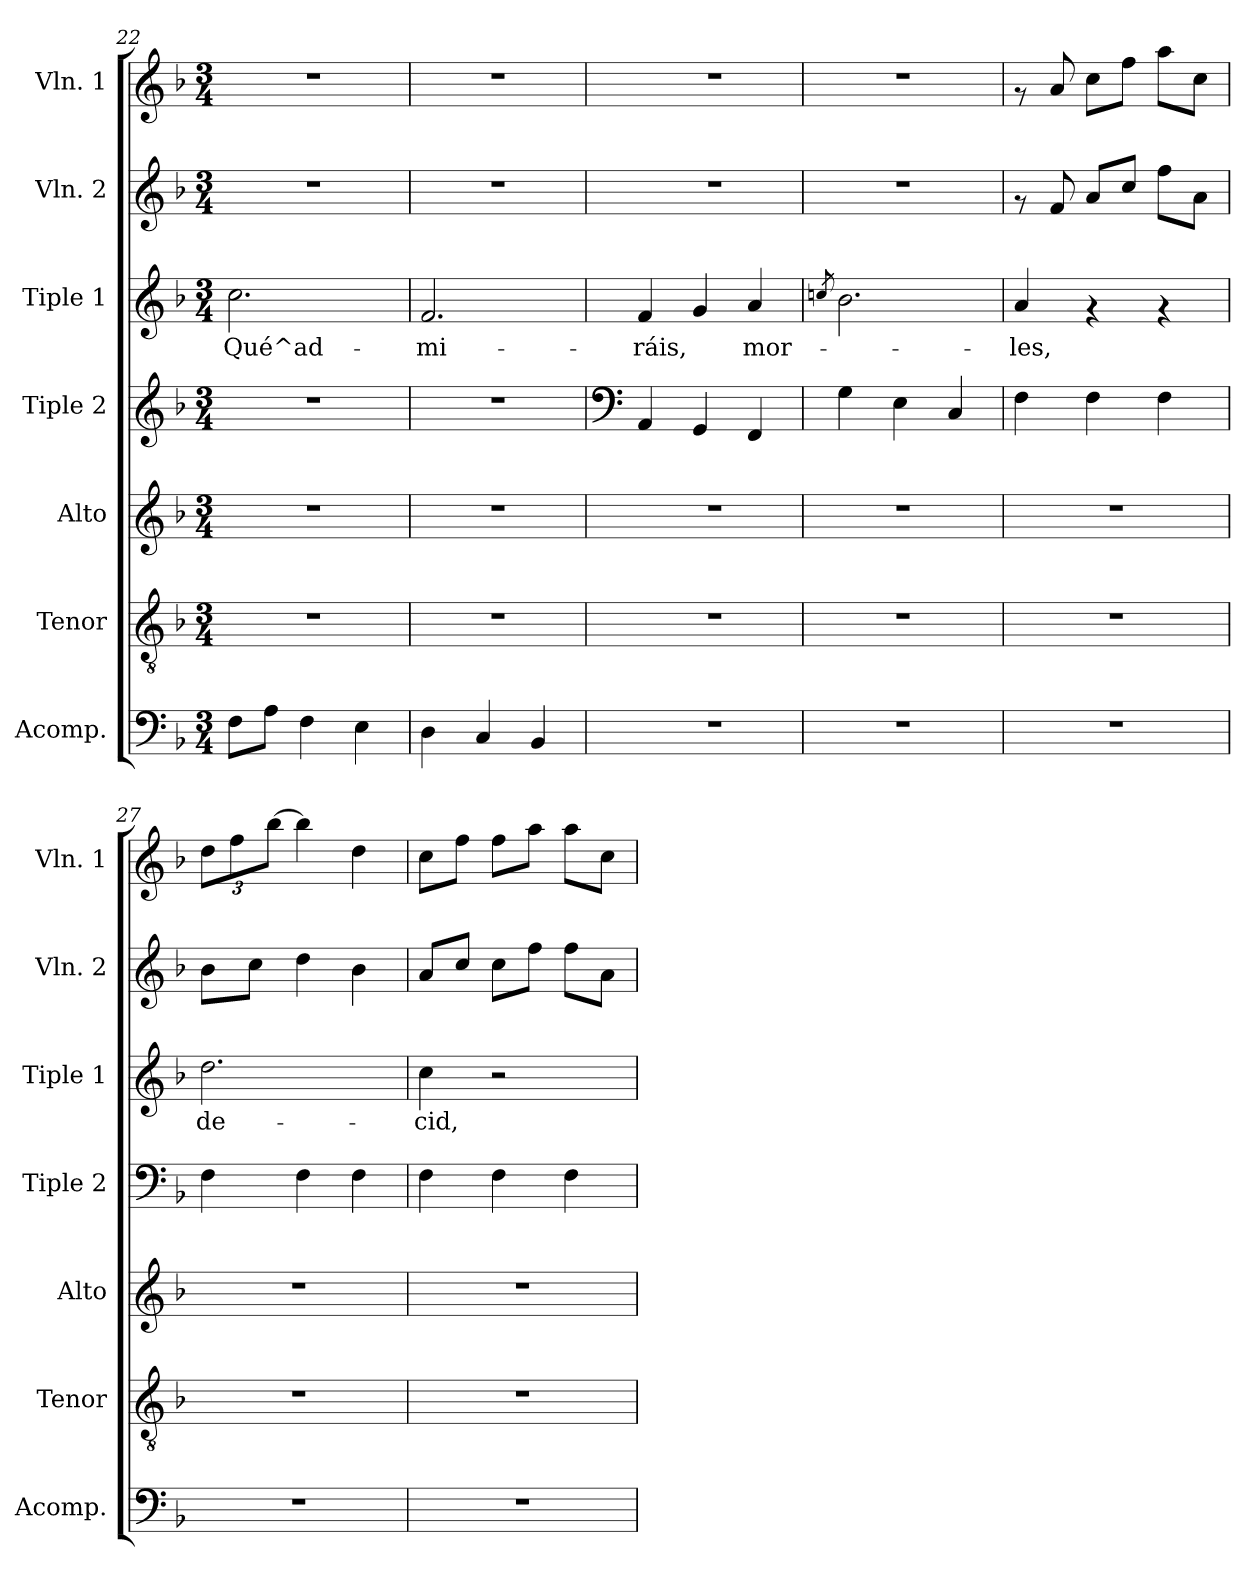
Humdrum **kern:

**kern	**kern	**kern	**kern	**kern	**text	**kern	**kern
*part7	*part6	*part5	*part4	*part3	*part3	*part2	*part1
*staff7	*staff6	*staff5	*staff4	*staff3	*staff3	*staff2	*staff1
*I"Acomp.	*I"Tenor	*I"Alto	*I"Tiple 2	*I"Tiple 1	*	*I"Vln. 2	*I"Vln. 1
*I'Acomp.	*I'Tenor	*I'Alto	*I'Tiple 2	*I'Tiple 1	*	*I'Vln. 2	*I'Vln. 1
*clefF4	*clefGv2	*clefG2	*clefG2	*clefG2	*	*clefG2	*clefG2
*k[b-]	*k[b-]	*k[b-]	*k[b-]	*k[b-]	*	*k[b-]	*k[b-]
*F:	*F:	*F:	*F:	*F:	*	*F:	*F:
*M3/4	*M3/4	*M3/4	*M3/4	*M3/4	*	*M3/4	*M3/4
=22	=22	=22	=22	=22	=22	=22	=22
!	!	!	!	!	!LO:LY:b	!	!
8F\L	2.r	2.r	2.r	2.cc\	Qué^ad-	2.r	2.r
8A\J	.	.	.	.	.	.	.
4F\	.	.	.	.	.	.	.
4E\	.	.	.	.	.	.	.
=23	=23	=23	=23	=23	=23	=23	=23
!	!	!	!	!	!LO:LY:b	!	!
4D\	2.r	2.r	2.r	2.f/	-mi-	2.r	2.r
4C/	.	.	.	.	.	.	.
4BB-/	.	.	.	.	.	.	.
!!LO:LB:g=z
=24	=24	=24	=24	=24	=24	=24	=24
*	*	*	*clefF4	*	*	*	*
!	!	!	!	!	!LO:LY:b	!	!
2.r	2.r	2.r	4AA/	4f/	-ráis,	2.r	2.r
.	.	.	4GG/	4g/	.	.	.
!	!	!	!	!	!LO:LY:b	!	!
.	.	.	4FF/	4a/	mor-	.	.
=25	=25	=25	=25	=25	=25	=25	=25
.	.	.	.	8qccn/	.	.	.
2.r	2.r	2.r	4G\	2.b-\	.	2.r	2.r
.	.	.	4E\	.	.	.	.
.	.	.	4C/	.	.	.	.
=26	=26	=26	=26	=26	=26	=26	=26
!	!	!	!	!	!LO:LY:b	!	!
2.r	2.r	2.r	4F\	4a/	-les,	8rf	8rf
.	.	.	.	.	.	8f/	8a/
.	.	.	4F\	4rf	.	8a/L	8cc\L
.	.	.	.	.	.	8cc/J	8ff\J
.	.	.	4F\	4rf	.	8ff\L	8aa\L
.	.	.	.	.	.	8a\J	8cc\J
=27	=27	=27	=27	=27	=27	=27	=27
!	!	!	!	!	!LO:LY:b	!	!
*	*	*	*	*	*	*	*Xbrackettup
2.r	2.r	2.r	4F\	2.dd\	de-	8b-\L	12dd\L
.	.	.	.	.	.	.	12ff\
.	.	.	.	.	.	8cc\J	.
.	.	.	.	.	.	.	[<12bb-\J
.	.	.	4F\	.	.	4dd\	4bb-\]
.	.	.	4F\	.	.	4b-\	4dd\
=28	=28	=28	=28	=28	=28	=28	=28
!	!	!	!	!	!LO:LY:b	!	!
2.r	2.r	2.r	4F\	4cc\	-cid,	8a/L	8cc\L
.	.	.	.	.	.	8cc/J	8ff\J
.	.	.	4F\	2r	.	8cc\L	8ff\L
.	.	.	.	.	.	8ff\J	8aa\J
.	.	.	4F\	.	.	8ff\L	8aa\L
.	.	.	.	.	.	8a\J	8cc\J
=	=	=	=	=	=	=	=
*-	*-	*-	*-	*-	*-	*-	*-
